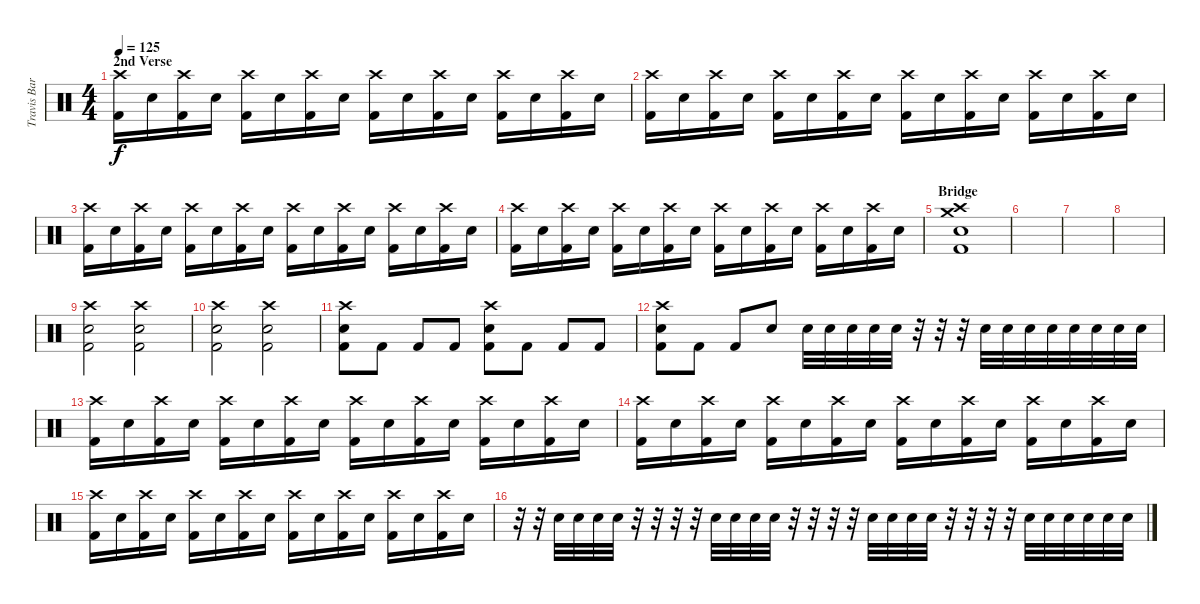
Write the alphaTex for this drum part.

\track ("Travis Barker (Drums)" "Travis Bar") {instrument percussion}
\staff {score}
\articulation defaults
\ts (4 4)
\section ("" "2nd Verse")
\tempo 125
\clef neutral
\ks c
("Crash high (hit)" "Kick (hit) 2").16{dy f} "Snare (hit) 2".16 ("Crash high (hit)" "Kick (hit) 2").16 "Snare (hit) 2".16 ("Crash high (hit)" "Kick (hit) 2").16 "Snare (hit) 2".16 ("Crash high (hit)" "Kick (hit) 2").16 "Snare (hit) 2".16 ("Crash high (hit)" "Kick (hit) 2").16 "Snare (hit) 2".16 ("Crash high (hit)" "Kick (hit) 2").16 "Snare (hit) 2".16 ("Crash high (hit)" "Kick (hit) 2").16 "Snare (hit) 2".16 ("Crash high (hit)" "Kick (hit) 2").16 "Snare (hit) 2".16 |
("Crash high (hit)" "Kick (hit) 2").16 "Snare (hit) 2".16 ("Crash high (hit)" "Kick (hit) 2").16 "Snare (hit) 2".16 ("Crash high (hit)" "Kick (hit) 2").16 "Snare (hit) 2".16 ("Crash high (hit)" "Kick (hit) 2").16 "Snare (hit) 2".16 ("Crash high (hit)" "Kick (hit) 2").16 "Snare (hit) 2".16 ("Crash high (hit)" "Kick (hit) 2").16 "Snare (hit) 2".16 ("Crash high (hit)" "Kick (hit) 2").16 "Snare (hit) 2".16 ("Crash high (hit)" "Kick (hit) 2").16 "Snare (hit) 2".16 |
("Crash high (hit)" "Kick (hit) 2").16 "Snare (hit) 2".16 ("Crash high (hit)" "Kick (hit) 2").16 "Snare (hit) 2".16 ("Crash high (hit)" "Kick (hit) 2").16 "Snare (hit) 2".16 ("Crash high (hit)" "Kick (hit) 2").16 "Snare (hit) 2".16 ("Crash high (hit)" "Kick (hit) 2").16 "Snare (hit) 2".16 ("Crash high (hit)" "Kick (hit) 2").16 "Snare (hit) 2".16 ("Crash high (hit)" "Kick (hit) 2").16 "Snare (hit) 2".16 ("Crash high (hit)" "Kick (hit) 2").16 "Snare (hit) 2".16 |
("Crash high (hit)" "Kick (hit) 2").16 "Snare (hit) 2".16 ("Crash high (hit)" "Kick (hit) 2").16 "Snare (hit) 2".16 ("Crash high (hit)" "Kick (hit) 2").16 "Snare (hit) 2".16 ("Crash high (hit)" "Kick (hit) 2").16 "Snare (hit) 2".16 ("Crash high (hit)" "Kick (hit) 2").16 "Snare (hit) 2".16 ("Crash high (hit)" "Kick (hit) 2").16 "Snare (hit) 2".16 ("Crash high (hit)" "Kick (hit) 2").16 "Snare (hit) 2".16 ("Crash high (hit)" "Kick (hit) 2").16 "Snare (hit) 2".16 |
\section ("" "Bridge")
("Crash high (hit)" "Crash medium (hit)" "Kick (hit) 2" "Snare (hit) 2").1 |
|
|
|
("Kick (hit) 2" "Snare (hit) 2" "Crash high (hit)").2 ("Kick (hit) 2" "Snare (hit) 2" "Crash high (hit)").2 |
("Kick (hit) 2" "Snare (hit) 2" "Crash high (hit)").2 ("Kick (hit) 2" "Snare (hit) 2" "Crash high (hit)").2 |
("Kick (hit) 2" "Snare (hit) 2" "Crash high (hit)").8 "Kick (hit) 2".8 "Kick (hit) 2".8 "Kick (hit) 2".8 ("Kick (hit) 2" "Snare (hit) 2" "Crash high (hit)").8 "Kick (hit) 2".8 "Kick (hit) 2".8 "Kick (hit) 2".8 |
("Kick (hit) 2" "Snare (hit) 2" "Crash high (hit)").8 "Kick (hit) 2".8 "Kick (hit) 2".8 "Snare (hit) 2".8 "Snare (hit) 2".32 "Snare (hit) 2".32 "Snare (hit) 2".32 "Snare (hit) 2".32 "Snare (hit) 2".32 r.32 r.32 r.32 "Snare (hit) 2".32 "Snare (hit) 2".32 "Snare (hit) 2".32 "Snare (hit) 2".32 "Snare (hit) 2".32 "Snare (hit) 2".32 "Snare (hit) 2".32 "Snare (hit) 2".32 |
("Crash high (hit)" "Kick (hit) 2").16 "Snare (hit) 2".16 ("Crash high (hit)" "Kick (hit) 2").16 "Snare (hit) 2".16 ("Crash high (hit)" "Kick (hit) 2").16 "Snare (hit) 2".16 ("Crash high (hit)" "Kick (hit) 2").16 "Snare (hit) 2".16 ("Crash high (hit)" "Kick (hit) 2").16 "Snare (hit) 2".16 ("Crash high (hit)" "Kick (hit) 2").16 "Snare (hit) 2".16 ("Crash high (hit)" "Kick (hit) 2").16 "Snare (hit) 2".16 ("Crash high (hit)" "Kick (hit) 2").16 "Snare (hit) 2".16 |
("Crash high (hit)" "Kick (hit) 2").16 "Snare (hit) 2".16 ("Crash high (hit)" "Kick (hit) 2").16 "Snare (hit) 2".16 ("Crash high (hit)" "Kick (hit) 2").16 "Snare (hit) 2".16 ("Crash high (hit)" "Kick (hit) 2").16 "Snare (hit) 2".16 ("Crash high (hit)" "Kick (hit) 2").16 "Snare (hit) 2".16 ("Crash high (hit)" "Kick (hit) 2").16 "Snare (hit) 2".16 ("Crash high (hit)" "Kick (hit) 2").16 "Snare (hit) 2".16 ("Crash high (hit)" "Kick (hit) 2").16 "Snare (hit) 2".16 |
("Crash high (hit)" "Kick (hit) 2").16 "Snare (hit) 2".16 ("Crash high (hit)" "Kick (hit) 2").16 "Snare (hit) 2".16 ("Crash high (hit)" "Kick (hit) 2").16 "Snare (hit) 2".16 ("Crash high (hit)" "Kick (hit) 2").16 "Snare (hit) 2".16 ("Crash high (hit)" "Kick (hit) 2").16 "Snare (hit) 2".16 ("Crash high (hit)" "Kick (hit) 2").16 "Snare (hit) 2".16 ("Crash high (hit)" "Kick (hit) 2").16 "Snare (hit) 2".16 ("Crash high (hit)" "Kick (hit) 2").16 "Snare (hit) 2".16 |
r.32 r.32 "Snare (hit) 2".32 "Snare (hit) 2".32 "Snare (hit) 2".32 "Snare (hit) 2".32 r.32 r.32 r.32 r.32 "Snare (hit) 2".32 "Snare (hit) 2".32 "Snare (hit) 2".32 "Snare (hit) 2".32 r.32 r.32 r.32 r.32 "Snare (hit) 2".32 "Snare (hit) 2".32 "Snare (hit) 2".32 "Snare (hit) 2".32 r.32 r.32 r.32 r.32 "Snare (hit) 2".32 "Snare (hit) 2".32 "Snare (hit) 2".32 "Snare (hit) 2".32 "Snare (hit) 2".32 "Snare (hit) 2".32
